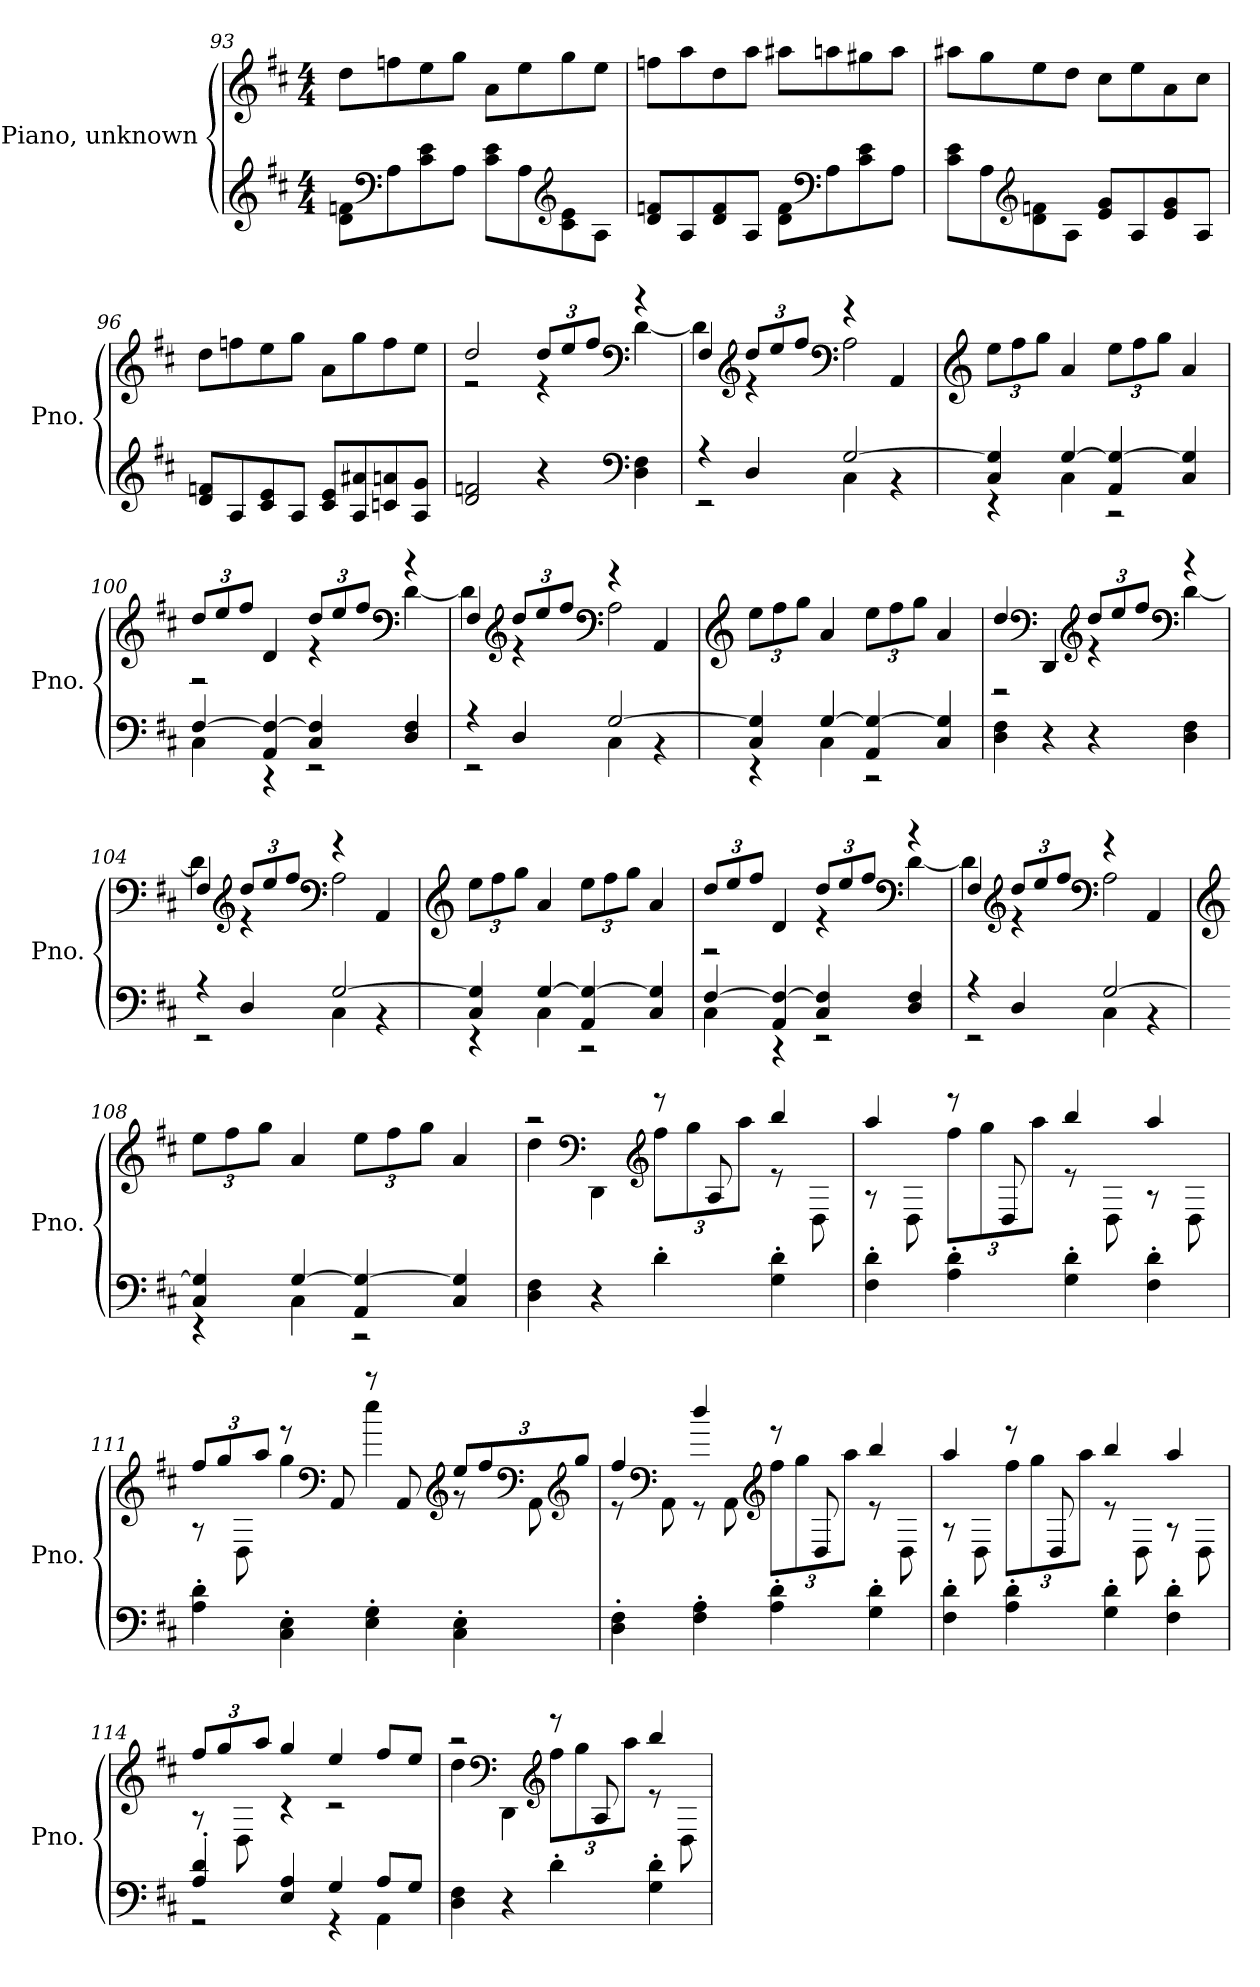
**kern	**kern
*part1	*part1
*staff2	*staff1
*I"Piano, unknown	*
*I'Pno.	*
!!LO:LB:g=z
*clefG2	*clefG2
*k[f#c#]	*k[f#c#]
*M4/4	*M4/4
=93	=93
8d\ 8fn\L	8dd\L
*clefF4	*
8A\	8ffn\
8c#\ 8e\	8ee\
8A\J	8gg\J
8c#\ 8e\L	8a\L
8A\	8ee\
*clefG2	*
8c#\ 8e\	8gg\
8A\J	8ee\J
=94	=94
8d/ 8fn/L	8ffn\L
8A/	8aa\
8d/ 8f/	8dd\
8A/J	8aa\J
8d\ 8f\L	8aa#X\L
*clefF4	*
8A\	8aan\
8c#\ 8e\	8gg#X\
8A\J	8aa\J
=95	=95
8c#\ 8e\L	8aa#X\L
8A\	8gg\
*clefG2	*
8d\ 8fn\	8ee\
8A\J	8dd\J
8e/ 8g/L	8cc#\L
8A/	8ee\
8e/ 8g/	8a\
8A/J	8cc#\J
!!LO:LB:g=z
=96	=96
8d/ 8fn/L	8dd\L
8A/	8ffn\
8c#/ 8e/	8ee\
8A/J	8gg\J
8c#/ 8e/L	8a\L
8A/ 8a#X/	8gg\
8cn/ 8an/	8ff\
8A/ 8g/J	8ee\J
=97	=97
*	*^
2d/ 2fn/	2dd/	2r
*	*Xbrackettup	*
4r	12dd/L	4r
.	12ee/	.
.	12ff#/J	.
*clefF4	*clefF4	*
4D\ 4F#\	4r	[4d\
=98	=98	=98
*^	*	*
4r	2r	4F#/	4d\]
*	*	*clefG2	*
4D/	.	12dd/L	4r
.	.	12ee/	.
.	.	12ff#/J	.
*	*	*clefF4	*
[2G/	4C#\	4r	2A\
.	4r	4AA/	.
*	*	*v	*v
=99	=99	=99
*	*	*clefG2
4C#/ 4G/]	4r	12ee\L
.	.	12ff#\
.	.	12gg\J
[4G/	4C#\	4a/
4AA/ 4G/_	2r	12ee\L
.	.	12ff#\
.	.	12gg\J
4C#/ 4G/]	.	4a/
!!LO:LB:g=z
=100	=100	=100
*	*	*^
[4F#/	4C#\	12dd/L	2r
.	.	12ee/	.
.	.	12ff#/J	.
4AA/ 4F#/_	4r	4d/	.
4C#/ 4F#/]	2r	12dd/L	4r
.	.	12ee/	.
.	.	12ff#/J	.
*	*	*clefF4	*
4D/ 4F#/	.	4r	[4d\
=101	=101	=101	=101
4r	2r	4F#/	4d\]
*	*	*clefG2	*
4D/	.	12dd/L	4r
.	.	12ee/	.
.	.	12ff#/J	.
*	*	*clefF4	*
[2G/	4C#\	4r	2A\
.	4r	4AA/	.
*	*	*v	*v
=102	=102	=102
*	*	*clefG2
4C#/ 4G/]	4r	12ee\L
.	.	12ff#\
.	.	12gg\J
[4G/	4C#\	4a/
4AA/ 4G/_	2r	12ee\L
.	.	12ff#\
.	.	12gg\J
4C#/ 4G/]	.	4a/
*v	*v	*
=103	=103
*	*^
4D\ 4F#\	4dd/	2r
*	*clefF4	*
4r	4DD/	.
*	*clefG2	*
4r	12dd/L	4r
.	12ee/	.
.	12ff#/J	.
*	*clefF4	*
4D\ 4F#\	4r	[4d\
!!LO:LB:g=z	!!
=104	=104	=104
*^	*	*
4r	2r	4F#/	4d\]
*	*	*clefG2	*
4D/	.	12dd/L	4r
.	.	12ee/	.
.	.	12ff#/J	.
*	*	*clefF4	*
[2G/	4C#\	4r	2A\
.	4r	4AA/	.
*	*	*v	*v
=105	=105	=105
*	*	*clefG2
4C#/ 4G/]	4r	12ee\L
.	.	12ff#\
.	.	12gg\J
[4G/	4C#\	4a/
4AA/ 4G/_	2r	12ee\L
.	.	12ff#\
.	.	12gg\J
4C#/ 4G/]	.	4a/
=106	=106	=106
*	*	*^
[4F#/	4C#\	12dd/L	2r
.	.	12ee/	.
.	.	12ff#/J	.
4AA/ 4F#/_	4r	4d/	.
4C#/ 4F#/]	2r	12dd/L	4r
.	.	12ee/	.
.	.	12ff#/J	.
*	*	*clefF4	*
4D/ 4F#/	.	4r	[4d\
=107	=107	=107	=107
4r	2r	4F#/	4d\]
*	*	*clefG2	*
4D/	.	12dd/L	4r
.	.	12ee/	.
.	.	12ff#/J	.
*	*	*clefF4	*
[2G/	4C#\	4r	2A\
.	4r	4AA/	.
*	*	*v	*v
!!LO:PB:g=z
=108	=108	=108
*	*	*clefG2
4C#/ 4G/]	4r	12ee\L
.	.	12ff#\
.	.	12gg\J
[4G/	4C#\	4a/
4AA/ 4G/_	2r	12ee\L
.	.	12ff#\
.	.	12gg\J
4C#/ 4G/]	.	4a/
*v	*v	*
=109	=109
*	*^
4D\ 4F#\	2r	4dd\
*	*clefF4	*
4r	.	4DD\
*	*clefG2	*
4d'\	8r	12ff#\L
.	.	12gg\
.	8A/	.
.	.	12aa\J
4G\' 4d\'	4bb/	8r
.	.	8D\
=110	=110	=110
4F#\' 4d\'	4aa/	8r
.	.	8D\
4A\' 4d\'	8r	12ff#\L
.	.	12gg\
.	8D/	.
.	.	12aa\J
4G\' 4d\'	4bb/	8r
.	.	8D\
4F#\' 4d\'	4aa/	8r
.	.	8D\
!!LO:LB:g=z	!!
=111	=111	=111
4A\' 4d\'	12ff#/L	8r
.	12gg/	.
.	.	8D\
.	12aa/J	.
4C#\' 4E\'	8r	4gg\
*	*clefF4	*
.	8AA/	.
4E\' 4G\'	8r	4ee\
.	8AA/	.
*	*clefG2	*
4C#\' 4E\'	12ee/L	8r
.	12ff#/	.
*	*clefF4	*
.	.	8AA\
*	*clefG2	*
.	12gg/J	.
=112	=112	=112
4D\' 4F#\'	4ff#/	8r
*	*clefF4	*
.	.	8AA\
4F#\' 4A\'	4dd/	8r
.	.	8AA\
*	*clefG2	*
4A\' 4d\'	8r	12ff#\L
.	.	12gg\
.	8D/	.
.	.	12aa\J
4G\' 4d\'	4bb/	8r
.	.	8D\
!!LO:LB:g=z	!!
=113	=113	=113
4F#\' 4d\'	4aa/	8r
.	.	8D\
4A\' 4d\'	8r	12ff#\L
.	.	12gg\
.	8D/	.
.	.	12aa\J
4G\' 4d\'	4bb/	8r
.	.	8D\
4F#\' 4d\'	4aa/	8r
.	.	8D\
=114	=114	=114
*^	*	*
4A/' 4d/'	2r	12ff#/L	8r
.	.	12gg/	.
.	.	.	8D\
.	.	12aa/J	.
4E/ 4A/	.	4gg/	4r
4G/	4r	4ee/	2r
8A/L	4AA\	8ff#/L	.
8G/J	.	8ee/J	.
*v	*v	*	*
=115	=115	=115
4D\ 4F#\	2r	4dd\
*	*clefF4	*
4r	.	4DD\
*	*clefG2	*
4d'\	8r	12ff#\L
.	.	12gg\
.	8A/	.
.	.	12aa\J
4G\' 4d\'	4bb/	8r
.	.	8D\
*	*v	*v
=	=
*-	*-
